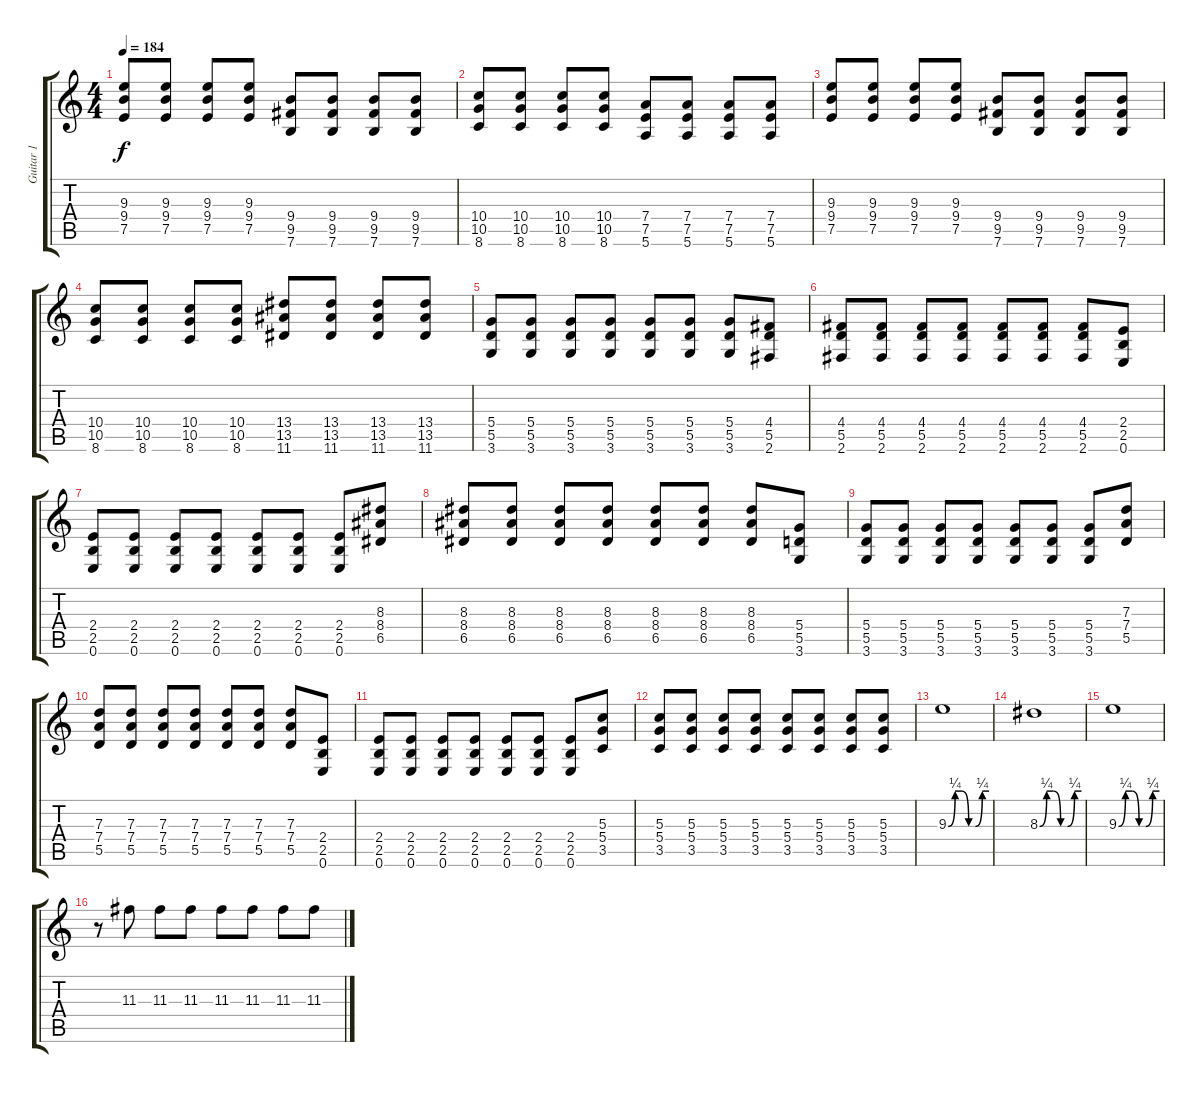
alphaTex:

\track ("Guitar 1" "Guitar 1") {instrument distortionguitar}
\staff {score tabs}
\tuning (E4 B3 G3 D3 A2 E2) {hide}
\ts (4 4)
\tempo 184
\clef g2
\ks c
(9.3 9.4 7.5).8{dy f} (9.3 9.4 7.5).8 (9.3 9.4 7.5).8 (9.3 9.4 7.5).8 (9.4 9.5 7.6).8 (9.4 9.5 7.6).8 (9.4 9.5 7.6).8 (9.4 9.5 7.6).8 |
(10.4 10.5 8.6).8 (10.4 10.5 8.6).8 (10.4 10.5 8.6).8 (10.4 10.5 8.6).8 (7.4 7.5 5.6).8 (7.4 7.5 5.6).8 (7.4 7.5 5.6).8 (7.4 7.5 5.6).8 |
(9.3 9.4 7.5).8 (9.3 9.4 7.5).8 (9.3 9.4 7.5).8 (9.3 9.4 7.5).8 (9.4 9.5 7.6).8 (9.4 9.5 7.6).8 (9.4 9.5 7.6).8 (9.4 9.5 7.6).8 |
(10.4 10.5 8.6).8 (10.4 10.5 8.6).8 (10.4 10.5 8.6).8 (10.4 10.5 8.6).8 (13.4 13.5 11.6).8 (13.4 13.5 11.6).8 (13.4 13.5 11.6).8 (13.4 13.5 11.6).8 |
(5.4 5.5 3.6).8 (5.4 5.5 3.6).8 (5.4 5.5 3.6).8 (5.4 5.5 3.6).8 (5.4 5.5 3.6).8 (5.4 5.5 3.6).8 (5.4 5.5 3.6).8 (4.4 5.5 2.6).8 |
(4.4 5.5 2.6).8 (4.4 5.5 2.6).8 (4.4 5.5 2.6).8 (4.4 5.5 2.6).8 (4.4 5.5 2.6).8 (4.4 5.5 2.6).8 (4.4 5.5 2.6).8 (2.4 2.5 0.6).8 |
(2.4 2.5 0.6).8 (2.4 2.5 0.6).8 (2.4 2.5 0.6).8 (2.4 2.5 0.6).8 (2.4 2.5 0.6).8 (2.4 2.5 0.6).8 (2.4 2.5 0.6).8 (8.3 8.4 6.5).8 |
(8.3 8.4 6.5).8 (8.3 8.4 6.5).8 (8.3 8.4 6.5).8 (8.3 8.4 6.5).8 (8.3 8.4 6.5).8 (8.3 8.4 6.5).8 (8.3 8.4 6.5).8 (5.4 5.5 3.6).8 |
(5.4 5.5 3.6).8 (5.4 5.5 3.6).8 (5.4 5.5 3.6).8 (5.4 5.5 3.6).8 (5.4 5.5 3.6).8 (5.4 5.5 3.6).8 (5.4 5.5 3.6).8 (7.3 7.4 5.5).8 |
(7.3 7.4 5.5).8 (7.3 7.4 5.5).8 (7.3 7.4 5.5).8 (7.3 7.4 5.5).8 (7.3 7.4 5.5).8 (7.3 7.4 5.5).8 (7.3 7.4 5.5).8 (2.4 2.5 0.6).8 |
(2.4 2.5 0.6).8 (2.4 2.5 0.6).8 (2.4 2.5 0.6).8 (2.4 2.5 0.6).8 (2.4 2.5 0.6).8 (2.4 2.5 0.6).8 (2.4 2.5 0.6).8 (5.3 5.4 3.5).8 |
(5.3 5.4 3.5).8 (5.3 5.4 3.5).8 (5.3 5.4 3.5).8 (5.3 5.4 3.5).8 (5.3 5.4 3.5).8 (5.3 5.4 3.5).8 (5.3 5.4 3.5).8 (5.3 5.4 3.5).8 |
9.3{be (custom 0 0 10 1 20 1 30 0 40 0 50 1 60 1)}.1 |
8.3{be (custom 0 0 10 1 20 1 30 0 40 0 50 1 60 1)}.1 |
9.3{be (custom 0 0 10 1 20 1 30 0 40 0 50 1 60 1)}.1 |
r.8 11.3.8 11.3.8 11.3.8 11.3.8 11.3.8 11.3.8 11.3.8
